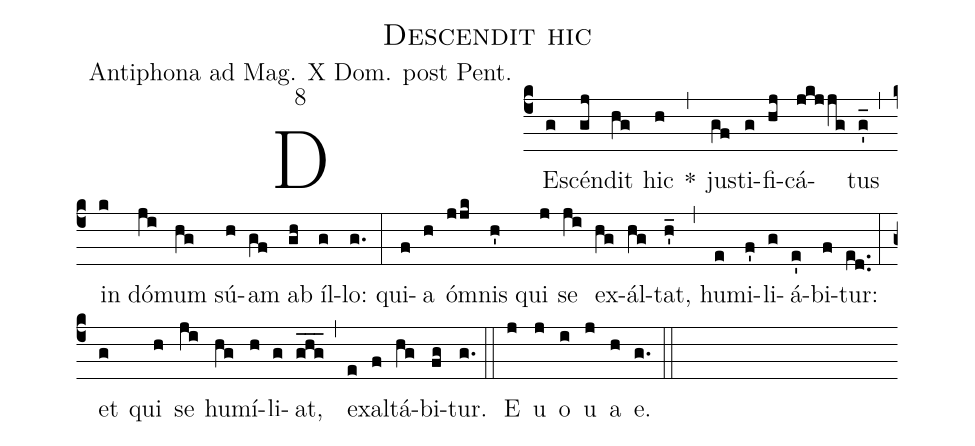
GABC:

name:Descendit hic;
office-part:Antiphona ad Mag. X Dom. post Pent.;
mode:8;
%%
(c4) DE(g)scén(gj)dit(hg) hic(h) *(,) ju(gf)sti(g)fi(hj)cá(jkjjg)tus(g'_) (,) in(k) dó(ji)mum(hg) sú(h)am(gf) ab(gh) íl(g)lo:(g.) (:) qui(f)a(h) ó(jjk)mnis(h') qui(j) se(ji) ex(hg)ál(hg)tat,(h'_) (,) hu(e)mi(f')li(g)á(e')bi(f)tur:(ed..) (:) et(g) qui(h) se(ji) hu(hg)mí(h)li(g)at,(ghg___) (,) ex(e)al(f)tá(hg)bi(fg)tur.(g.) (::) <eu>E(j) u(j) o(i) u(j) a(h) e.</eu>(g.) (::)
